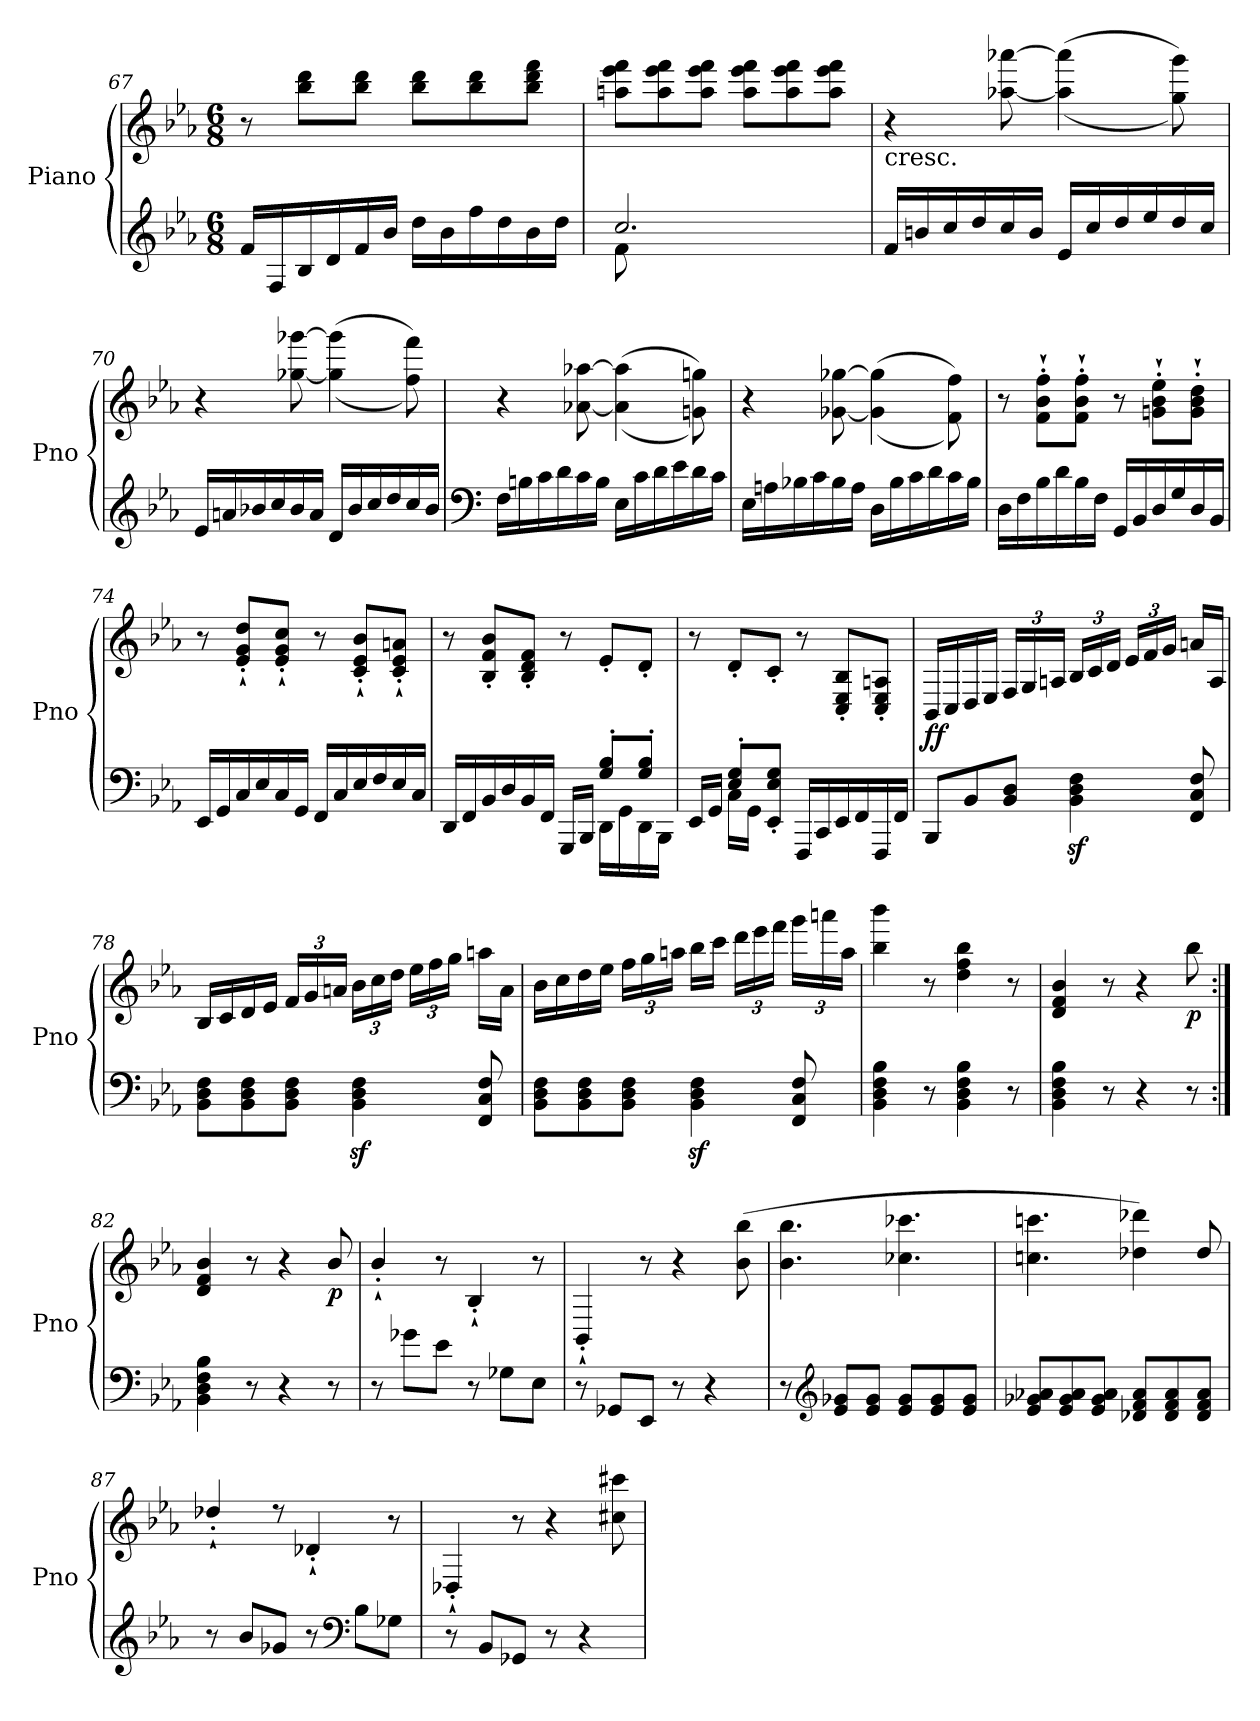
**kern	**kern	**dynam
*part1	*part1	*part1
*staff2	*staff1	*staff1/2
*I"Piano	*	*
*I'Pno	*	*
*clefG2	*clefG2	*
*k[b-e-a-]	*k[b-e-a-]	*
*E-:	*E-:	*
*M6/8	*M6/8	*
=67	=67	=67
16f/LL	8r	.
16F/	.	.
16B-/	8bb-\ 8ddd\L	.
16d/	.	.
16f/	8bb-\ 8ddd\J	.
16b-/JJ	.	.
16dd\LL	8bb-\ 8ddd\L	.
16b-\	.	.
16ff\	8bb-\ 8ddd\	.
16dd\	.	.
16b-\	8bb-\ 8ddd\ 8fff\J	.
16dd\JJ	.	.
!!LO:LB:g=z
=68	=68	=68
*^	*	*
2.cc/	8f\	8aan\ 8eee-\ 8fff\L	.
.	2ryy	8aa\ 8eee-\ 8fff\	.
.	.	8aa\ 8eee-\ 8fff\J	.
.	.	8aa\ 8eee-\ 8fff\L	.
.	.	8aa\ 8eee-\ 8fff\	.
.	8ryy	8aa\ 8eee-\ 8fff\J	.
=69	=69	=69	=69
!	!	!LO:TX:b:t=cresc.	!
*v	*v	*	*
16f/LL	4r	.
16bn/	.	.
16cc/	.	.
16dd/	.	.
16cc/	[8aa-X\ [8aaa-X\	.
16b/JJ	.	.
16e-/LL	(>(>4aa-\] 4aaa-\]	.
16cc/	.	.
16dd/	.	.
16ee-/	.	.
16dd/	8gg\ 8ggg\))	.
16cc/JJ	.	.
=70	=70	=70
16e-/LL	4r	.
16an/	.	.
16b-X/	.	.
16cc/	.	.
16b-/	[8gg-X\ [8ggg-X\	.
16a/JJ	.	.
16d/LL	(>(>4gg-\] 4ggg-\]	.
16b-/	.	.
16cc/	.	.
16dd/	.	.
16cc/	8ff\ 8fff\))	.
16b-/JJ	.	.
!!LO:LB:g=z
=71	=71	=71
*clefF4	*	*
16F\LL	4r	.
16Bn\	.	.
16c\	.	.
16d\	.	.
16c\	[8a-X\ [8aa-X\	.
16B\JJ	.	.
16E-\LL	(>(>4a-\] 4aa-\]	.
16c\	.	.
16d\	.	.
16e-\	.	.
16d\	8gn\ 8ggn\))	.
16c\JJ	.	.
=72	=72	=72
16E-\LL	4r	.
16An\	.	.
16B-X\	.	.
16c\	.	.
16B-\	[8g-X\ [8gg-X\	.
16A\JJ	.	.
16D\LL	(>(>4g-\] 4gg-\]	.
16B-\	.	.
16c\	.	.
16d\	.	.
16c\	8f\ 8ff\))	.
16B-\JJ	.	.
=73	=73	=73
16D\LL	8r	.
16F\	.	.
16B-\	8f\'` 8b-\'` 8ff\'`L	.
16d\	.	.
16B-\	8f\'` 8b-\'` 8ff\'`J	.
16F\JJ	.	.
16GG/LL	8r	.
16BB-/	.	.
16D/	8gn\'` 8b-\'` 8ee-\'`L	.
16G/	.	.
16D/	8g\'` 8b-\'` 8dd\'`J	.
16BB-/JJ	.	.
!!LO:PB:g=z
=74	=74	=74
16EE-/LL	8r	.
16GG/	.	.
16C/	8e-/'` 8g/'` 8dd/'`L	.
16E-/	.	.
16C/	8e-/'` 8g/'` 8cc/'`J	.
16GG/JJ	.	.
16FF/LL	8r	.
16C/	.	.
16E-/	8c/'` 8e-/'` 8b-/'`L	.
16F/	.	.
16E-/	8c/'` 8e-/'` 8an/'`J	.
16C/JJ	.	.
=75	=75	=75
*^	*	*
16DD/LL	2ryy	8r	.
16FF/	.	.	.
16BB-/	.	8B-/' 8f/' 8b-/'L	.
16D/	.	.	.
16BB-/	.	8B-/' 8d/' 8f/'J	.
16FF/JJ	.	.	.
16GGG/LL	.	8r	.
16BBB-/JJ	.	.	.
8G/' 8B-/'L	16DD\LL	8e-'/L	.
.	16GG\	.	.
8G/' 8B-/'J	16DD\	8d'/J	.
.	16BBB-\JJ	.	.
=76	=76	=76	=76
16EE-/LL	8ryy	8r	.
16GG/JJ	.	.	.
8E-/' 8G/'L	16C\LL	8d'/L	.
.	16GG\JJ	.	.
8EE-/' 8E-/' 8G/'J	2ryy	8c'/J	.
16FFF/LL	.	8r	.
16CC/	.	.	.
16EE-/	.	8C/' 8E-/' 8B-/'L	.
16FF/	.	.	.
16FFF/	.	8C/' 8E-/' 8An/'J	.
16FF/JJ	.	.	.
*v	*v	*	*
!!LO:LB:g=z
=77	=77	=77
!	!	!LO:DY:b
8BBB-/L	16BB-/LL	ff
.	16C/	.
8BB-/	16D/	.
.	16E-/JJ	.
*	*Xbrackettup	*
8BB-/ 8D/J	24F/LL	.
.	24G/	.
.	24An/JJ	.
4BB-\z< 4D\z< 4F\z<	24B-/LL	.
.	24c/	.
.	24d/JJ	.
.	24e-/LL	.
.	24f/	.
.	24g/JJ	.
8FF/ 8C/ 8F/	16an/LL	.
.	16A/JJ	.
=78	=78	=78
8BB-\ 8D\ 8F\L	16B-/LL	.
.	16c/	.
8BB-\ 8D\ 8F\	16d/	.
.	16e-/JJ	.
8BB-\ 8D\ 8F\J	24f/LL	.
.	24g/	.
.	24an/JJ	.
4BB-\z> 4D\z> 4F\z>	24b-\LL	.
.	24cc\	.
.	24dd\JJ	.
.	24ee-\LL	.
.	24ff\	.
.	24gg\JJ	.
8FF/ 8C/ 8F/	16aan\LL	.
.	16a\JJ	.
!!LO:LB:g=z
=79	=79	=79
8BB-\ 8D\ 8F\L	16b-\LL	.
.	16cc\	.
8BB-\ 8D\ 8F\	16dd\	.
.	16ee-\JJ	.
8BB-\ 8D\ 8F\J	24ff\LL	.
.	24gg\	.
.	24aan\JJ	.
4BB-\z> 4D\z> 4F\z>	16bb-\LL	.
.	16ccc\JJ	.
.	24ddd\LL	.
.	24eee-\	.
.	24fff\JJ	.
8FF/ 8C/ 8F/	24ggg\LL	.
.	24aaan\	.
.	24aa\JJ	.
=80	=80	=80
4BB-\ 4D\ 4F\ 4B-\	4bb-\ 4bbb-\	.
8r	8r	.
4BB-\ 4D\ 4F\ 4B-\	4dd\ 4ff\ 4bb-\	.
8r	8r	.
=81	=81	=81
4BB-\ 4D\ 4F\ 4B-\	4d/ 4f/ 4b-/	.
8r	8r	.
4r	4r	.
!	!	!LO:DY:b
8r	8bb-\	p
=82:|!	=82:|!	=82:|!
4BB-\ 4D\ 4F\ 4B-\	4d/ 4f/ 4b-/	.
8r	8r	.
4r	4r	.
!	!	!LO:DY:b
8r	8b-/	p
=83	=83	=83
8r	4b-'`/	.
8g-X\L	.	.
8e-\J	8r	.
8r	4B-'`/	.
8G-X\L	.	.
8E-\J	8r	.
!!LO:LB:g=z
=84	=84	=84
8r	4BB-'`/	.
8GG-X/L	.	.
8EE-/J	8r	.
8r	4r	.
4r	.	.
.	(>8b-\ 8bb-\	.
=85	=85	=85
8r	4.b-\ 4.bb-\	.
*clefG2	*	*
8e-/ 8g-X/L	.	.
8e-/ 8g-/J	.	.
8e-/ 8g-/L	4.cc-X\ 4.ccc-X\	.
8e-/ 8g-/	.	.
8e-/ 8g-/J	.	.
=86	=86	=86
8e-/ 8g-X/ 8a-X/L	4.ccn\ 4.cccn\	.
8e-/ 8g-/ 8a-/	.	.
8e-/ 8g-/ 8a-/J	.	.
8d-X/ 8f/ 8a-/L	4dd-X\ 4ddd-X\)	.
8d-/ 8f/ 8a-/	.	.
8d-/ 8f/ 8a-/J	8dd-/	.
=87	=87	=87
8r	4dd-X'`/	.
8b-/L	.	.
8g-X/J	8rdd	.
8r	4d-X'`/	.
*clefF4	*	*
8B-\L	.	.
8G-X\J	8r	.
=88	=88	=88
8r	4D-X'`/	.
8BB-/L	.	.
8GG-X/J	8r	.
8r	4r	.
4r	.	.
.	8cc#X\ 8ccc#X\	.
=	=	=
*-	*-	*-
